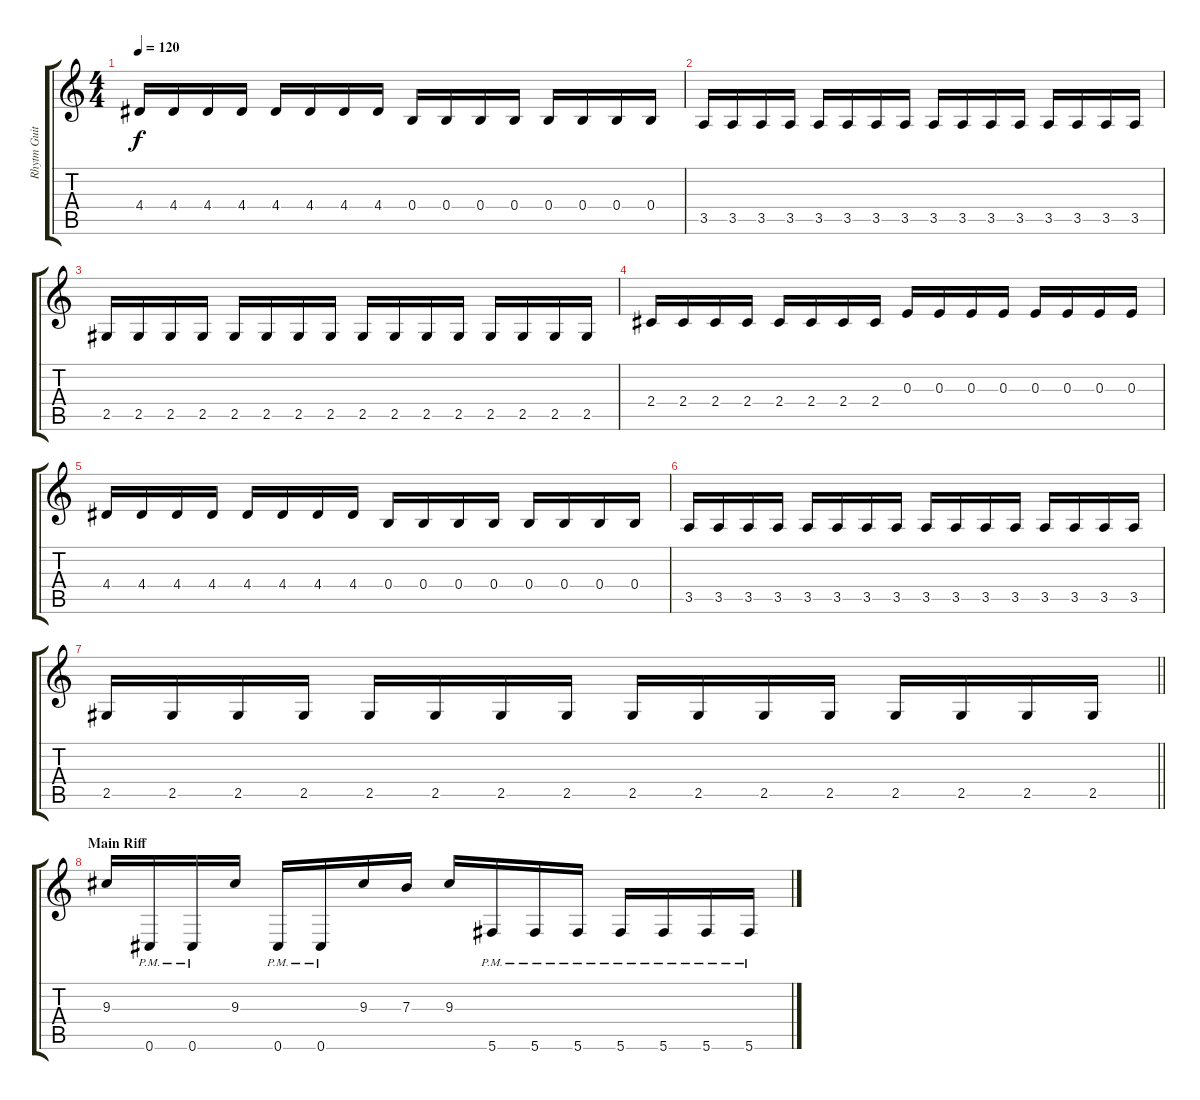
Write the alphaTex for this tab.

\track ("Rhytm Guitar" "Rhytm Guit") {instrument distortionguitar}
\staff {score tabs}
\tuning (Db4 Ab3 E3 B2 Gb2 Db2) {hide}
\ts (4 4)
\tempo 120
\clef g2
\ks c
4.4.16{dy f} 4.4.16 4.4.16 4.4.16 4.4.16 4.4.16 4.4.16 4.4.16 0.4.16 0.4.16 0.4.16 0.4.16 0.4.16 0.4.16 0.4.16 0.4.16 |
3.5.16 3.5.16 3.5.16 3.5.16 3.5.16 3.5.16 3.5.16 3.5.16 3.5.16 3.5.16 3.5.16 3.5.16 3.5.16 3.5.16 3.5.16 3.5.16 |
2.5.16 2.5.16 2.5.16 2.5.16 2.5.16 2.5.16 2.5.16 2.5.16 2.5.16 2.5.16 2.5.16 2.5.16 2.5.16 2.5.16 2.5.16 2.5.16 |
2.4.16 2.4.16 2.4.16 2.4.16 2.4.16 2.4.16 2.4.16 2.4.16 0.3.16 0.3.16 0.3.16 0.3.16 0.3.16 0.3.16 0.3.16 0.3.16 |
4.4.16 4.4.16 4.4.16 4.4.16 4.4.16 4.4.16 4.4.16 4.4.16 0.4.16 0.4.16 0.4.16 0.4.16 0.4.16 0.4.16 0.4.16 0.4.16 |
3.5.16 3.5.16 3.5.16 3.5.16 3.5.16 3.5.16 3.5.16 3.5.16 3.5.16 3.5.16 3.5.16 3.5.16 3.5.16 3.5.16 3.5.16 3.5.16 |
\barLineRight lightlight
2.5.16 2.5.16 2.5.16 2.5.16 2.5.16 2.5.16 2.5.16 2.5.16 2.5.16 2.5.16 2.5.16 2.5.16 2.5.16 2.5.16 2.5.16 2.5.16 |
\section ("" "Main Riff")
9.3.16{volume 11 balance 3} 0.6{pm}.16 0.6{pm}.16 9.3.16 0.6{pm}.16 0.6{pm}.16 9.3.16 7.3.16 9.3.16 5.6{pm}.16 5.6{pm}.16 5.6{pm}.16 5.6{pm}.16 5.6{pm}.16 5.6{pm}.16 5.6{pm}.16
